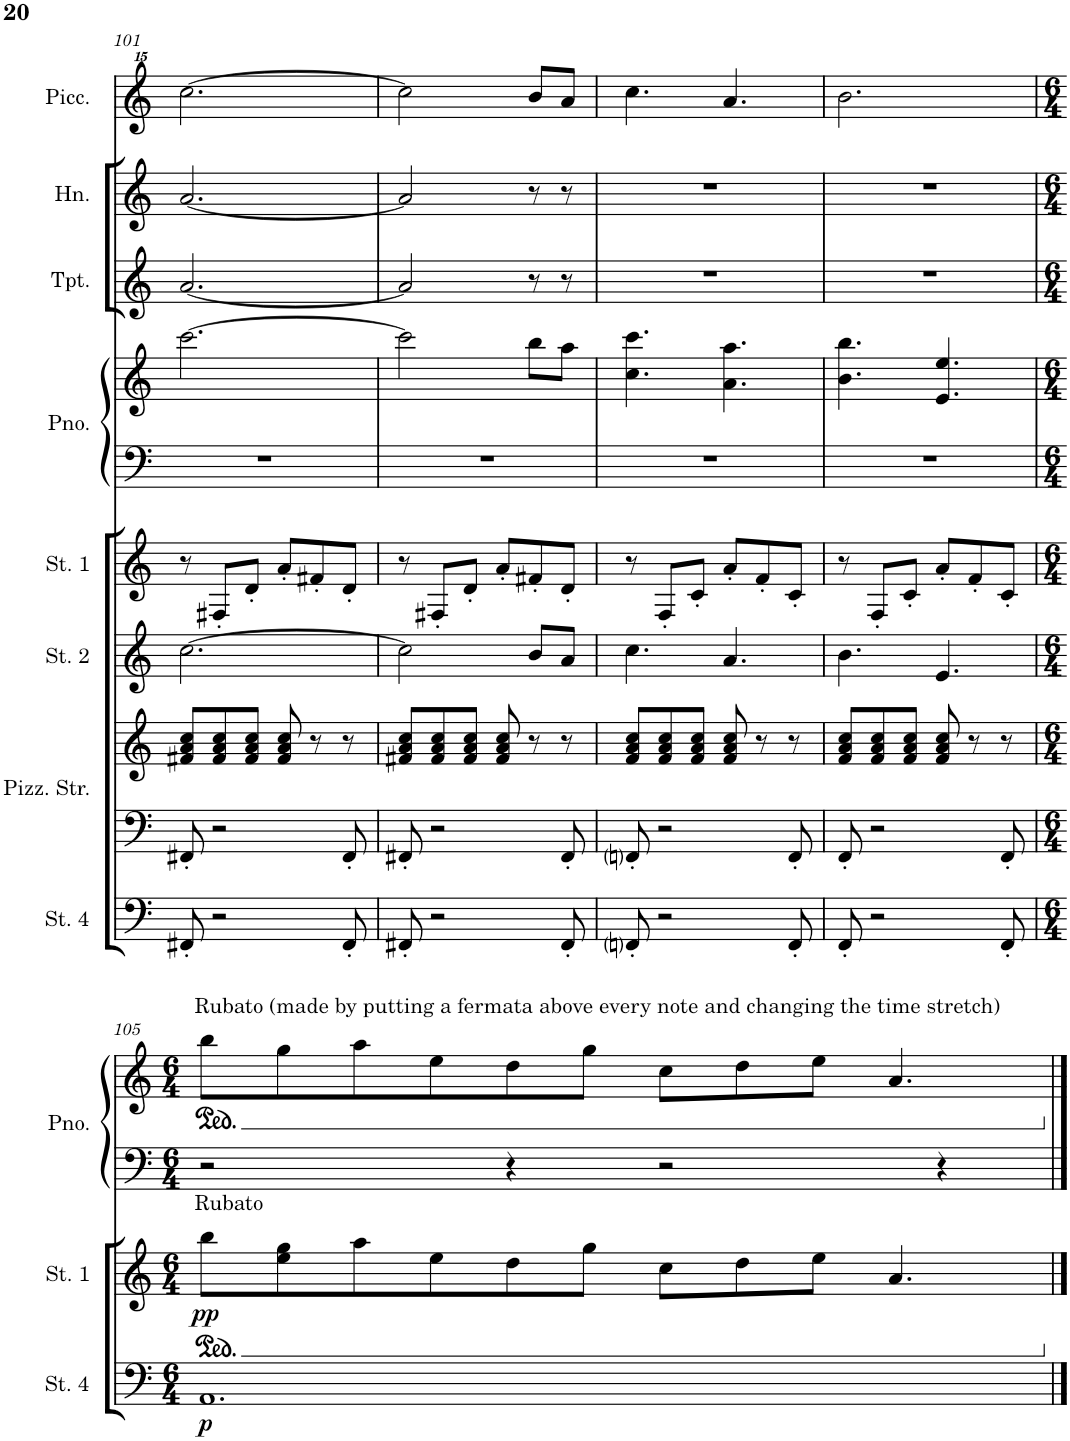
**kern	**dynam	**kern	**kern	**kern	**kern	**dynam	**kern	**kern	**kern	**kern
*part8	*part8	*part7	*part7	*part6	*part5	*part5	*part4	*part3	*part2	*part1
*staff9	*staff9	*staff8	*staff7	*staff6	*staff5	*staff5	*staff4	*staff3	*staff2	*staff1
*I"Strings 4	*	*I"Pizzicato Strings	*	*I"Strings 2	*I"Strings 1	*	*I"Piano	*I"Trumpet	*I"Horn	*I"Piccolo
*I'St. 4	*	*I'Pizz. Str.	*	*I'St. 2	*I'St. 1	*	*I'Pno.	*I'Tpt.	*I'Hn.	*I'Picc.
!!LO:PB:g=z
*clefF4	*	*clefF4	*clefG2	*clefG2	*clefG2	*	*clefG2	*clefG2	*clefG2	*clefG^^2
*	*	*	*	*	*	*	*	*Trd1c2	*Trd7c12	*Trd-7c-12
*k[]	*	*k[]	*k[]	*k[]	*k[]	*	*k[]	*k[]	*k[]	*k[]
*M6/8	*	*M6/8	*M6/8	*M6/8	*M6/8	*	*M6/8	*M6/8	*M6/8	*M6/8
=101	=101	=101	=101	=101	=101	=101	=101	=101	=101	=101
8FF#X'/	.	8FF#X'/	8f#X/ 8a/ 8cc/L	[2.cc\	8r	.	[2.ccc\	[2.a/	[2.a/	[2.cccc\
2r	.	2r	8f#/ 8a/ 8cc/	.	8F#X'/L	.	.	.	.	.
.	.	.	8f#/ 8a/ 8cc/J	.	8d'/J	.	.	.	.	.
.	.	.	8f#/ 8a/ 8cc/	.	8a'/L	.	.	.	.	.
.	.	.	8r	.	8f#X'/	.	.	.	.	.
8FF#'/	.	8FF#'/	8r	.	8d'/J	.	.	.	.	.
=102	=102	=102	=102	=102	=102	=102	=102	=102	=102	=102
8FF#X'/	.	8FF#X'/	8f#X/ 8a/ 8cc/L	2cc\]	8r	.	2ccc\]	2a/]	2a/]	2cccc\]
2r	.	2r	8f#/ 8a/ 8cc/	.	8F#X'/L	.	.	.	.	.
.	.	.	8f#/ 8a/ 8cc/J	.	8d'/J	.	.	.	.	.
.	.	.	8f#/ 8a/ 8cc/	.	8a'/L	.	.	.	.	.
.	.	.	8r	8b/L	8f#X'/	.	8bb\L	8r	8r	8bbb/L
8FF#'/	.	8FF#'/	8r	8a/J	8d'/J	.	8aa\J	8r	8r	8aaa/J
=103	=103	=103	=103	=103	=103	=103	=103	=103	=103	=103
8FFni'/	.	8FFni'/	8f/ 8a/ 8cc/L	4.cc\	8r	.	4.cc\ 4.ccc\	2.r	2.r	4.cccc\
2r	.	2r	8f/ 8a/ 8cc/	.	8F'/L	.	.	.	.	.
.	.	.	8f/ 8a/ 8cc/J	.	8c'/J	.	.	.	.	.
.	.	.	8f/ 8a/ 8cc/	4.a/	8a'/L	.	4.a\ 4.aa\	.	.	4.aaa/
.	.	.	8r	.	8f'/	.	.	.	.	.
8FF'/	.	8FF'/	8r	.	8c'/J	.	.	.	.	.
=104	=104	=104	=104	=104	=104	=104	=104	=104	=104	=104
8FF'/	.	8FF'/	8f/ 8a/ 8cc/L	4.b\	8r	.	4.b\ 4.bb\	2.r	2.r	2.bbb\
2r	.	2r	8f/ 8a/ 8cc/	.	8F'/L	.	.	.	.	.
.	.	.	8f/ 8a/ 8cc/J	.	8c'/J	.	.	.	.	.
.	.	.	8f/ 8a/ 8cc/	4.e/	8a'/L	.	4.e/ 4.ee/	.	.	.
.	.	.	8r	.	8f'/	.	.	.	.	.
8FF'/	.	8FF'/	8r	.	8c'/J	.	.	.	.	.
!!LO:LB:g=z
=105	=105	=105	=105	=105	=105	=105	=105	=105	=105	=105
*M6/4	*	*M6/4	*M6/4	*M6/4	*M6/4	*	*M6/4	*M6/4	*M6/4	*M6/4
*	*	*	*	*	*ped	*	*	*	*	*
*	*	*	*	*	*	*	*ped	*	*	*
!	!	!	!	!	!	!	!LO:TX:a:t=Rubato (made by putting a fermata above every note and changing the time stretch)	!	!	!
!	!	!	!	!	!LO:TX:a:t=Rubato	!	!	!	!	!
!	!LO:DY:b	!	!	!	!	!LO:DY:b	!	!	!	!
1.AA	p	1.r	2r	1.r	8bb\L	pp	8bb;<\L	1.r	1.r	1.r
.	.	.	.	.	8ee\ 8gg\	.	8gg;<\	.	.	.
.	.	.	.	.	8aa\	.	8aa;<\	.	.	.
.	.	.	.	.	8ee\	.	8ee;<\	.	.	.
.	.	.	4r	.	8dd\	.	8dd;<\	.	.	.
.	.	.	.	.	8gg\J	.	8gg;<\J	.	.	.
.	.	.	2r	.	8cc\L	.	8cc;<\L	.	.	.
.	.	.	.	.	8dd\	.	8dd;<\	.	.	.
.	.	.	.	.	8ee\J	.	8ee;<\J	.	.	.
.	.	.	.	.	4.a/	.	4.a;</	.	.	.
.	.	.	4r	.	.	.	.	.	.	.
*	*	*	*	*	*Xped	*	*	*	*	*
*	*	*	*	*	*	*	*Xped	*	*	*
==	==	==	==	==	==	==	==	==	==	==
*-	*-	*-	*-	*-	*-	*-	*-	*-	*-	*-
